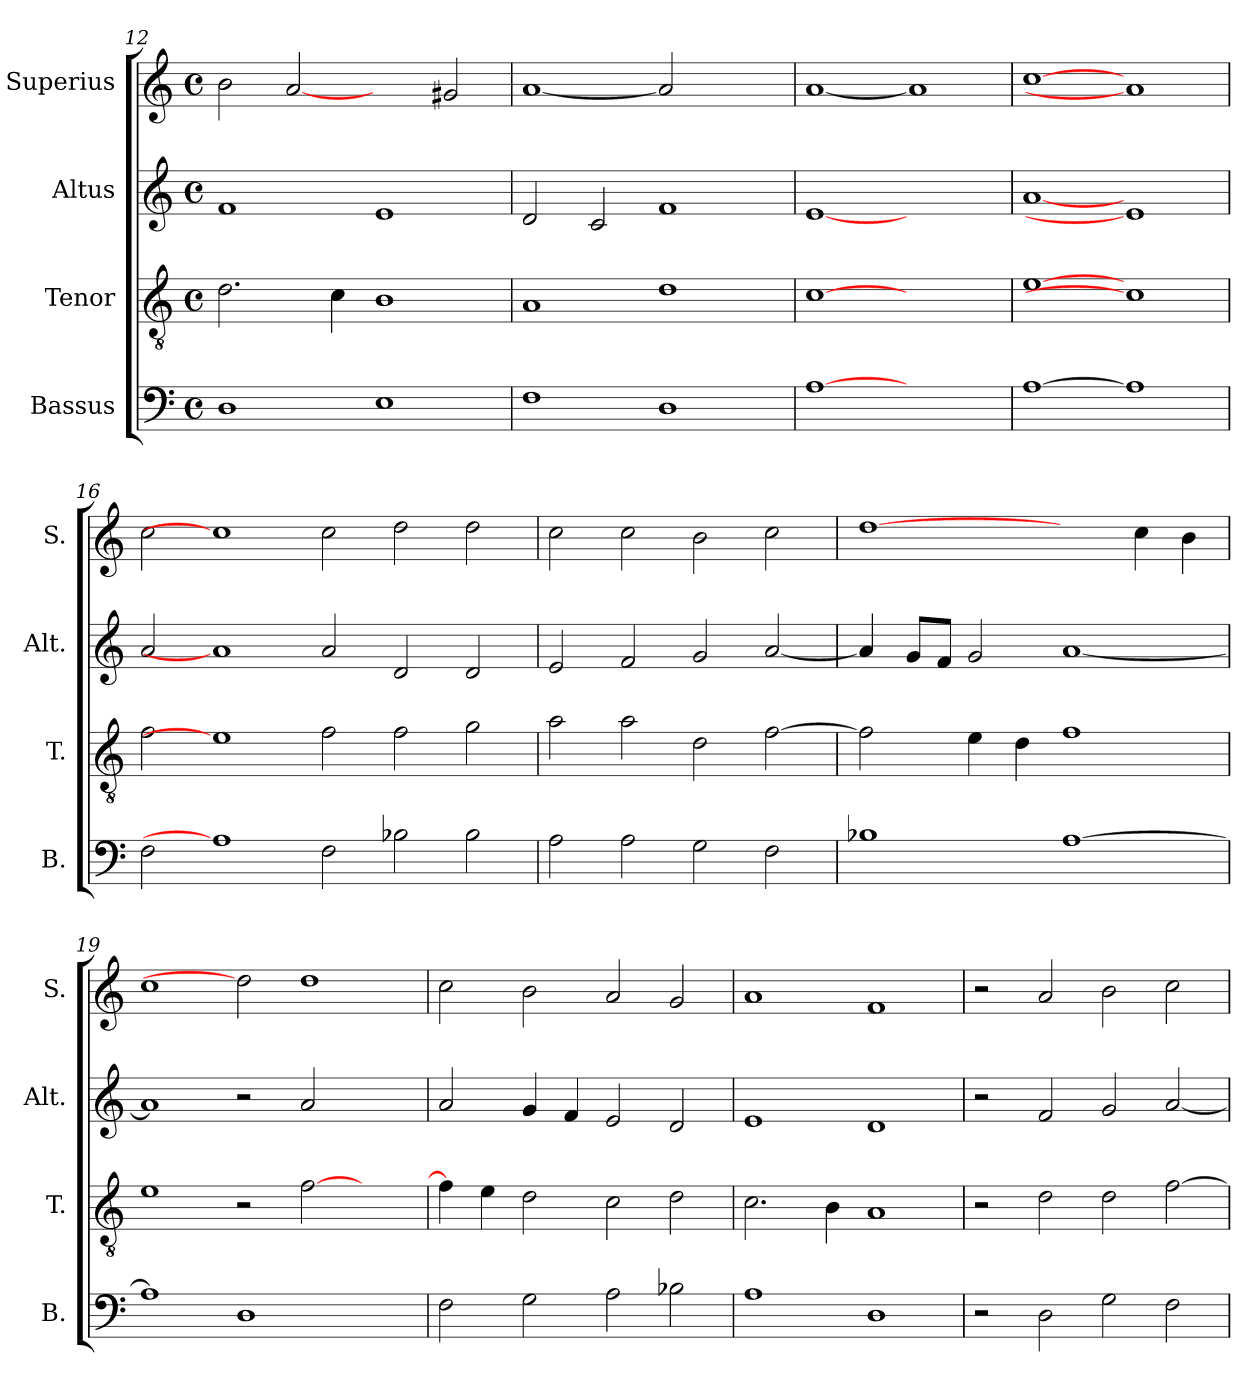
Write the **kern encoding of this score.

**kern	**kern	**kern	**kern
*part4	*part3	*part2	*part1
*staff4	*staff3	*staff2	*staff1
*I"Bassus	*I"Tenor	*I"Altus	*I"Superius
*I'B.	*I'T.	*I'Alt.	*I'S.
*clefF4	*clefGv2	*clefG2	*clefG2
*	*ITrd7c12	*	*
*k[]	*k[]	*k[]	*k[]
*C:	*C:	*C:	*C:
*M4/4	*M4/4	*M4/4	*M4/4
*met(c)	*met(c)	*met(c)	*met(c)
=12	=12	=12	=12
1Di	2.Di\	1fi	2bi\
.	.	.	[2ai
.	4Ci\	.	.
1Ei	1BBi	1ei	2ryy
.	.	.	2g#Xi/
=13	=13	=13	=13
1Fi	1AAi	2di/	[1ai
.	.	2ci/	.
1Di	1Di	1fi	2ai]
.	.	.	2ryy
!!LO:PB:g=z
=14	=14	=14	=14
[1Ai	[1Ci	[1ei	[1ai
1ryy	1ryy	1ryy	1ai]
=15	=15	=15	=15
[1Ai	[1Ei	[1ai	[1cci
1Ai]	1Ci]	1ei]	1ai]
=16	=16	=16	=16
2Fi\	2Fi\	2ai/	2cci\
1Ai]	1Ei]	1ai]	1cci]
2Fi\	2Fi\	2ai/	2cci\
2B-Xi\	2Fi\	2di/	2ddi\
2B-i\	2Gi\	2di/	2ddi\
=17	=17	=17	=17
2Ai\	2Ai\	2ei/	2cci\
2Ai\	2Ai\	2fi/	2cci\
2Gi\	2Di\	2gi/	2bi\
2Fi\	[>2Fi\	[<2ai/	2cci\
=18	=18	=18	=18
1B-Xi	2Fi\]	4ai/]	[1ddi
.	.	8gi/L	.
.	.	8fi/J	.
.	4Ei\	2gi/	.
.	4Di\	.	.
[<1Ai	1Fi	[<1ai	2ryy
.	.	.	4cci\
.	.	.	4bi\
!!LO:LB:g=z
=19	=19	=19	=19
1Ai]	1Ei	1ai]	1cci
1Di	2r	2r	2ddi]
.	[>2Fi\	2ai/	1ddi
2ryy	2ryy	2ryy	.
=20	=20	=20	=20
2Fi\	4Fi\]	2ai/	2cci\
.	4Ei\	.	.
2Gi\	2Di\	4gi/	2bi\
.	.	4fi/	.
2Ai\	2Ci\	2ei/	2ai/
2B-Xi\	2Di\	2di/	2gi/
=21	=21	=21	=21
1Ai	2.Ci\	1ei	1ai
.	4BBi\	.	.
1Di	1AAi	1di	1fi
=22	=22	=22	=22
2r	2r	2r	2r
2Di\	2Di\	2fi/	2ai/
2Gi\	2Di\	2gi/	2bi\
2Fi\	[>2Fi\	[<2ai/	2cci\
=	=	=	=
*-	*-	*-	*-
